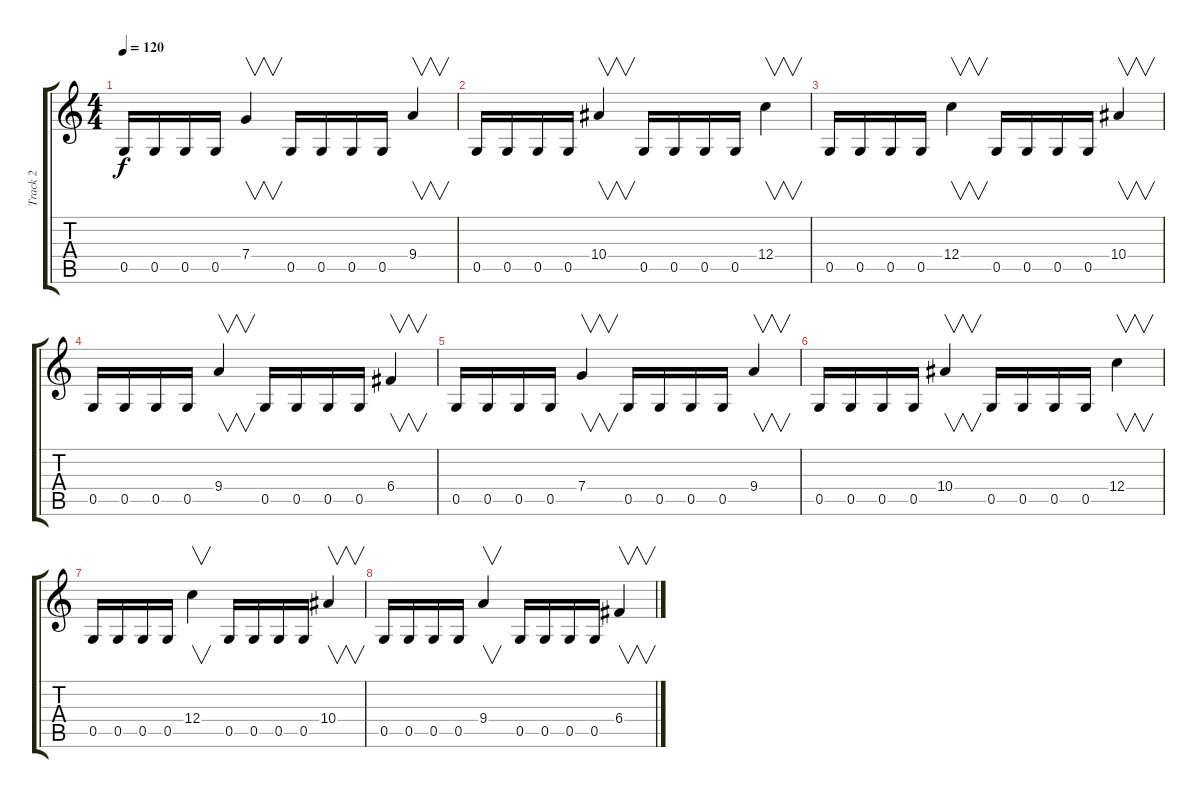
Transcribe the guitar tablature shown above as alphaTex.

\track ("Track 2" "Track 2") {instrument distortionguitar}
\staff {score tabs}
\tuning (D4 A3 F3 C3 G2 D2) {hide}
\ts (4 4)
\tempo 120
\clef g2
\ks c
0.5.16{dy f} 0.5.16 0.5.16 0.5.16 7.4.4{v} 0.5.16 0.5.16 0.5.16 0.5.16 9.4.4{v} |
0.5.16 0.5.16 0.5.16 0.5.16 10.4.4{v} 0.5.16 0.5.16 0.5.16 0.5.16 12.4.4{v} |
0.5.16 0.5.16 0.5.16 0.5.16 12.4.4{v} 0.5.16 0.5.16 0.5.16 0.5.16 10.4.4{v} |
0.5.16 0.5.16 0.5.16 0.5.16 9.4.4{v} 0.5.16 0.5.16 0.5.16 0.5.16 6.4.4{v} |
0.5.16 0.5.16 0.5.16 0.5.16 7.4.4{v volume 8} 0.5.16 0.5.16 0.5.16 0.5.16 9.4.4{v} |
0.5.16 0.5.16 0.5.16 0.5.16 10.4.4{v volume 0} 0.5.16 0.5.16 0.5.16 0.5.16 12.4.4{v} |
0.5.16 0.5.16 0.5.16 0.5.16 12.4.4{v} 0.5.16 0.5.16 0.5.16 0.5.16 10.4.4{v} |
0.5.16 0.5.16 0.5.16 0.5.16 9.4.4{v} 0.5.16 0.5.16 0.5.16 0.5.16 6.4.4{v}
